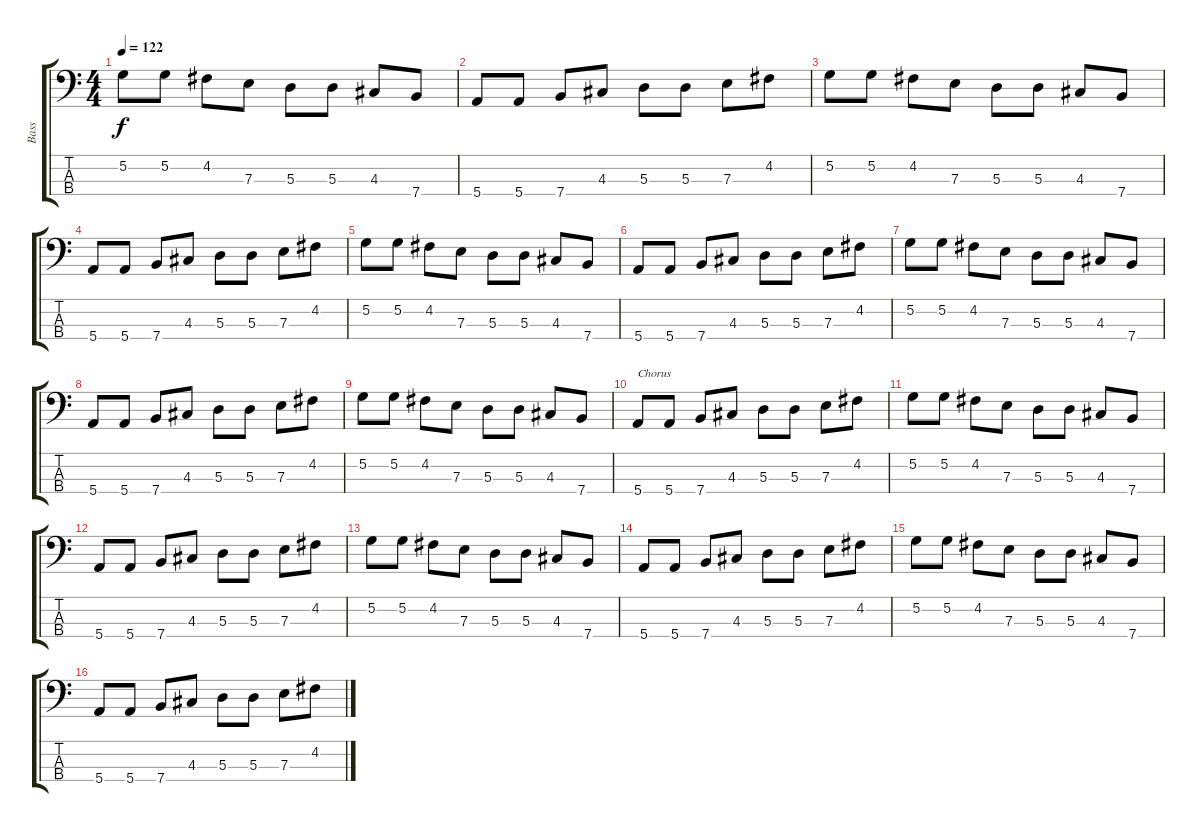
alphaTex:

\track ("Bass" "Bass") {instrument electricbasspick}
\staff {score tabs}
\tuning (G2 D2 A1 E1) {hide}
\ts (4 4)
\tempo 122
\clef f4
\ks c
5.2.8{dy f} 5.2.8 4.2.8 7.3.8 5.3.8 5.3.8 4.3.8 7.4.8 |
5.4.8 5.4.8 7.4.8 4.3.8 5.3.8 5.3.8 7.3.8 4.2.8 |
5.2.8 5.2.8 4.2.8 7.3.8 5.3.8 5.3.8 4.3.8 7.4.8 |
5.4.8 5.4.8 7.4.8 4.3.8 5.3.8 5.3.8 7.3.8 4.2.8 |
5.2.8 5.2.8 4.2.8 7.3.8 5.3.8 5.3.8 4.3.8 7.4.8 |
5.4.8 5.4.8 7.4.8 4.3.8 5.3.8 5.3.8 7.3.8 4.2.8 |
5.2.8 5.2.8 4.2.8 7.3.8 5.3.8 5.3.8 4.3.8 7.4.8 |
5.4.8 5.4.8 7.4.8 4.3.8 5.3.8 5.3.8 7.3.8 4.2.8 |
5.2.8 5.2.8 4.2.8 7.3.8 5.3.8 5.3.8 4.3.8 7.4.8 |
5.4.8{txt "Chorus"} 5.4.8 7.4.8 4.3.8 5.3.8 5.3.8 7.3.8 4.2.8 |
5.2.8 5.2.8 4.2.8 7.3.8 5.3.8 5.3.8 4.3.8 7.4.8 |
5.4.8 5.4.8 7.4.8 4.3.8 5.3.8 5.3.8 7.3.8 4.2.8 |
5.2.8 5.2.8 4.2.8 7.3.8 5.3.8 5.3.8 4.3.8 7.4.8 |
5.4.8 5.4.8 7.4.8 4.3.8 5.3.8 5.3.8 7.3.8 4.2.8 |
5.2.8 5.2.8 4.2.8 7.3.8 5.3.8 5.3.8 4.3.8 7.4.8 |
5.4.8 5.4.8 7.4.8 4.3.8 5.3.8 5.3.8 7.3.8 4.2.8
